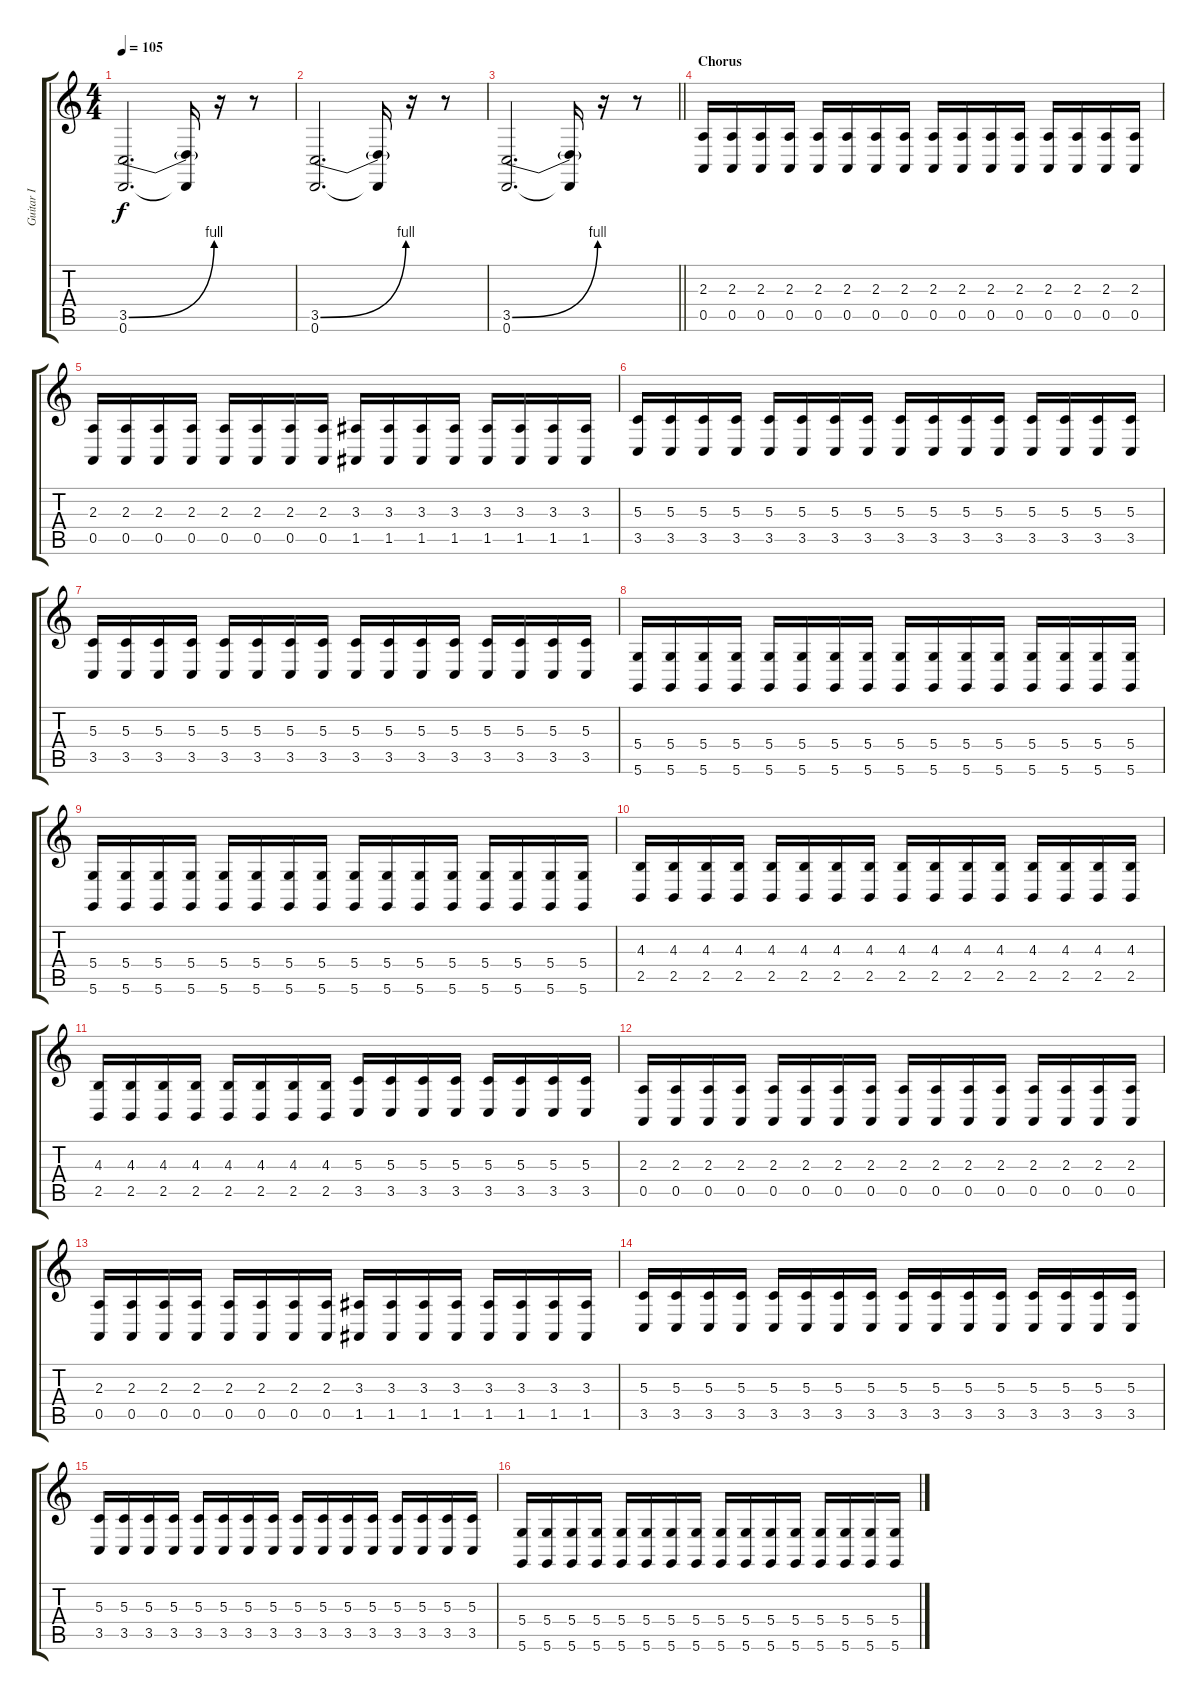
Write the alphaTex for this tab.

\track ("Guitar I" "Guitar I") {instrument agogo}
\staff {score tabs}
\tuning (E4 B3 G3 D3 A2 D2) {hide}
\ts (4 4)
\tempo 105
\clef g2
\ks aminor
(3.5{be (bend 0 0 60 4)} 0.6).2{d dy f} (3.5{t} 0.6{t}).16 r.16 r.8 |
(3.5{be (bend 0 0 60 4)} 0.6).2{d} (3.5{t} 0.6{t}).16 r.16 r.8 |
\barLineRight lightlight
(3.5{be (bend 0 0 60 4)} 0.6).2{d} (3.5{t} 0.6{t}).16 r.16 r.8 |
\section ("" "Chorus")
(2.3 0.5).16{volume 10 balance 16 instrument distortionguitar} (2.3 0.5).16 (2.3 0.5).16 (2.3 0.5).16 (2.3 0.5).16 (2.3 0.5).16 (2.3 0.5).16 (2.3 0.5).16 (2.3 0.5).16 (2.3 0.5).16 (2.3 0.5).16 (2.3 0.5).16 (2.3 0.5).16 (2.3 0.5).16 (2.3 0.5).16 (2.3 0.5).16 |
(2.3 0.5).16 (2.3 0.5).16 (2.3 0.5).16 (2.3 0.5).16 (2.3 0.5).16 (2.3 0.5).16 (2.3 0.5).16 (2.3 0.5).16 (3.3 1.5).16 (3.3 1.5).16 (3.3 1.5).16 (3.3 1.5).16 (3.3 1.5).16 (3.3 1.5).16 (3.3 1.5).16 (3.3 1.5).16 |
(5.3 3.5).16 (5.3 3.5).16 (5.3 3.5).16 (5.3 3.5).16 (5.3 3.5).16 (5.3 3.5).16 (5.3 3.5).16 (5.3 3.5).16 (5.3 3.5).16 (5.3 3.5).16 (5.3 3.5).16 (5.3 3.5).16 (5.3 3.5).16 (5.3 3.5).16 (5.3 3.5).16 (5.3 3.5).16 |
(5.3 3.5).16 (5.3 3.5).16 (5.3 3.5).16 (5.3 3.5).16 (5.3 3.5).16 (5.3 3.5).16 (5.3 3.5).16 (5.3 3.5).16 (5.3 3.5).16 (5.3 3.5).16 (5.3 3.5).16 (5.3 3.5).16 (5.3 3.5).16 (5.3 3.5).16 (5.3 3.5).16 (5.3 3.5).16 |
(5.4 5.6).16 (5.4 5.6).16 (5.4 5.6).16 (5.4 5.6).16 (5.4 5.6).16 (5.4 5.6).16 (5.4 5.6).16 (5.4 5.6).16 (5.4 5.6).16 (5.4 5.6).16 (5.4 5.6).16 (5.4 5.6).16 (5.4 5.6).16 (5.4 5.6).16 (5.4 5.6).16 (5.4 5.6).16 |
(5.4 5.6).16 (5.4 5.6).16 (5.4 5.6).16 (5.4 5.6).16 (5.4 5.6).16 (5.4 5.6).16 (5.4 5.6).16 (5.4 5.6).16 (5.4 5.6).16 (5.4 5.6).16 (5.4 5.6).16 (5.4 5.6).16 (5.4 5.6).16 (5.4 5.6).16 (5.4 5.6).16 (5.4 5.6).16 |
(4.3 2.5).16 (4.3 2.5).16 (4.3 2.5).16 (4.3 2.5).16 (4.3 2.5).16 (4.3 2.5).16 (4.3 2.5).16 (4.3 2.5).16 (4.3 2.5).16 (4.3 2.5).16 (4.3 2.5).16 (4.3 2.5).16 (4.3 2.5).16 (4.3 2.5).16 (4.3 2.5).16 (4.3 2.5).16 |
(4.3 2.5).16 (4.3 2.5).16 (4.3 2.5).16 (4.3 2.5).16 (4.3 2.5).16 (4.3 2.5).16 (4.3 2.5).16 (4.3 2.5).16 (5.3 3.5).16 (5.3 3.5).16 (5.3 3.5).16 (5.3 3.5).16 (5.3 3.5).16 (5.3 3.5).16 (5.3 3.5).16 (5.3 3.5).16 |
(2.3 0.5).16 (2.3 0.5).16 (2.3 0.5).16 (2.3 0.5).16 (2.3 0.5).16 (2.3 0.5).16 (2.3 0.5).16 (2.3 0.5).16 (2.3 0.5).16 (2.3 0.5).16 (2.3 0.5).16 (2.3 0.5).16 (2.3 0.5).16 (2.3 0.5).16 (2.3 0.5).16 (2.3 0.5).16 |
(2.3 0.5).16 (2.3 0.5).16 (2.3 0.5).16 (2.3 0.5).16 (2.3 0.5).16 (2.3 0.5).16 (2.3 0.5).16 (2.3 0.5).16 (3.3 1.5).16 (3.3 1.5).16 (3.3 1.5).16 (3.3 1.5).16 (3.3 1.5).16 (3.3 1.5).16 (3.3 1.5).16 (3.3 1.5).16 |
(5.3 3.5).16 (5.3 3.5).16 (5.3 3.5).16 (5.3 3.5).16 (5.3 3.5).16 (5.3 3.5).16 (5.3 3.5).16 (5.3 3.5).16 (5.3 3.5).16 (5.3 3.5).16 (5.3 3.5).16 (5.3 3.5).16 (5.3 3.5).16 (5.3 3.5).16 (5.3 3.5).16 (5.3 3.5).16 |
(5.3 3.5).16 (5.3 3.5).16 (5.3 3.5).16 (5.3 3.5).16 (5.3 3.5).16 (5.3 3.5).16 (5.3 3.5).16 (5.3 3.5).16 (5.3 3.5).16 (5.3 3.5).16 (5.3 3.5).16 (5.3 3.5).16 (5.3 3.5).16 (5.3 3.5).16 (5.3 3.5).16 (5.3 3.5).16 |
(5.4 5.6).16 (5.4 5.6).16 (5.4 5.6).16 (5.4 5.6).16 (5.4 5.6).16 (5.4 5.6).16 (5.4 5.6).16 (5.4 5.6).16 (5.4 5.6).16 (5.4 5.6).16 (5.4 5.6).16 (5.4 5.6).16 (5.4 5.6).16 (5.4 5.6).16 (5.4 5.6).16 (5.4 5.6).16
